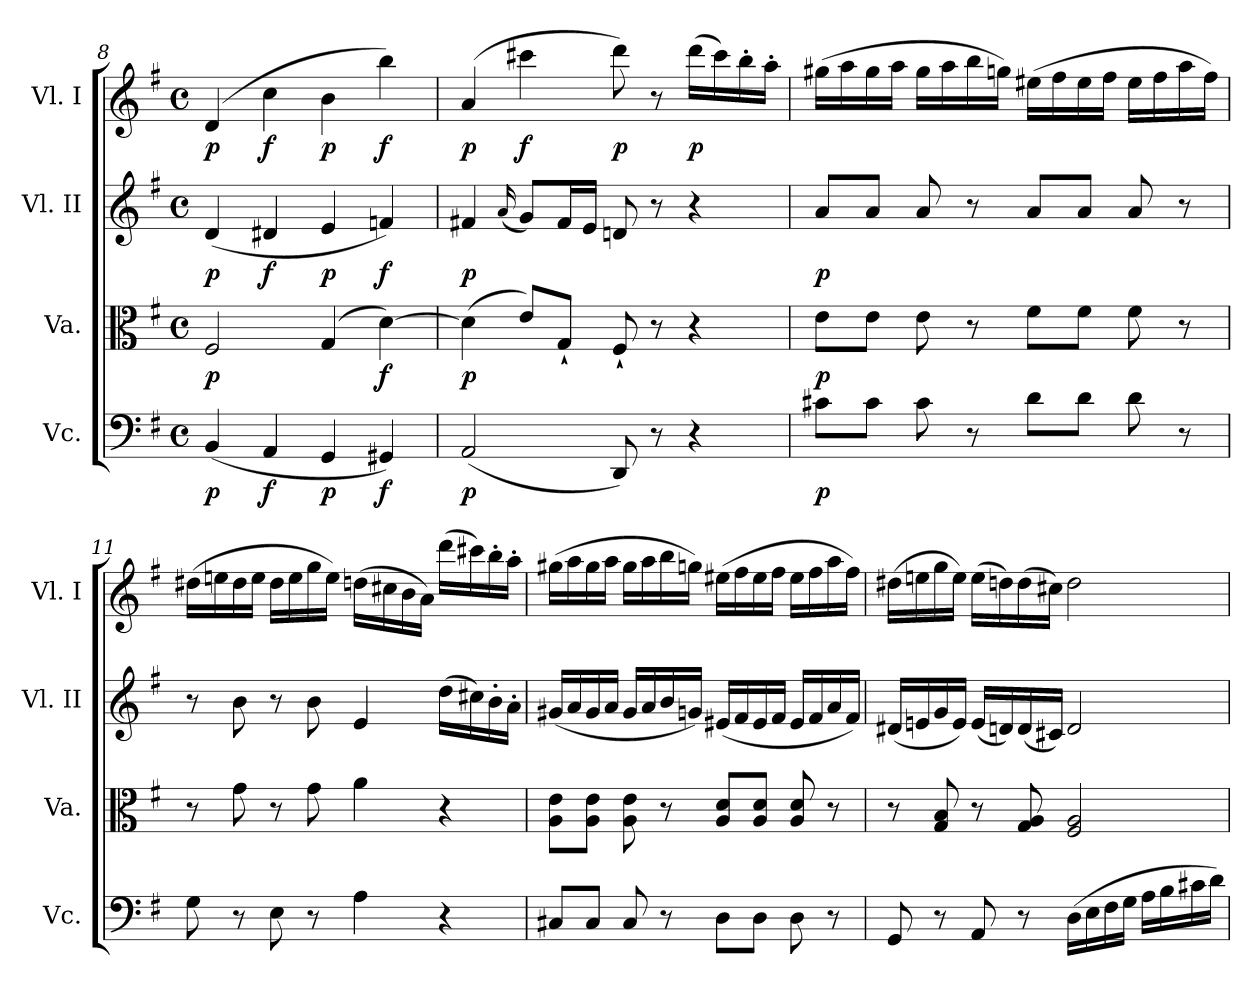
**kern	**dynam	**kern	**dynam	**kern	**dynam	**kern	**dynam
*part4	*part4	*part3	*part3	*part2	*part2	*part1	*part1
*staff4	*staff4	*staff3	*staff3	*staff2	*staff2	*staff1	*staff1
*I"Vc.	*	*I"Va.	*	*I"Vl. II	*	*I"Vl. I	*
*I'Vc.	*	*I'Va.	*	*I'Vl. II	*	*I'Vl. I	*
*clefF4	*	*clefC3	*	*clefG2	*	*clefG2	*
*k[f#]	*	*k[f#]	*	*k[f#]	*	*k[f#]	*
*G:	*	*G:	*	*G:	*	*G:	*
*M4/4	*	*M4/4	*	*M4/4	*	*M4/4	*
*met(c)	*	*met(c)	*	*met(c)	*	*met(c)	*
=8	=8	=8	=8	=8	=8	=8	=8
!	!LO:DY:b	!	!LO:DY:b	!	!LO:DY:b	!	!LO:DY:b
(<4BB/	p	2F#/	p	(<4d/	p	(>4d/	p
!	!LO:DY:b	!	!	!	!LO:DY:b	!	!LO:DY:b
4AA/	f	.	.	4d#X/	f	4cc\	f
!	!LO:DY:b	!	!	!	!LO:DY:b	!	!LO:DY:b
4GG/	p	(>4G/	.	4e/	p	4b\	p
!	!LO:DY:b	!	!LO:DY:b	!	!LO:DY:b	!	!LO:DY:b
4GG#X/)	f	[4d\)	f	4fn/)	f	4bb\)	f
!!LO:LB:g=z
=9	=9	=9	=9	=9	=9	=9	=9
!	!LO:DY:b	!	!LO:DY:b	!	!LO:DY:b	!	!LO:DY:b
(<2AA/	p	(>4d\]	p	4f#X/	p	(>4a/	p
.	.	.	.	(<16qqa/	.	.	.
!	!	!	!	!	!	!	!LO:DY:b
.	.	8e/L)	.	8g/L)	.	4ccc#X\	f
.	.	8G`/J	.	16f#/L	.	.	.
.	.	.	.	16e/JJ	.	.	.
!	!	!	!	!	!	!	!LO:DY:b
8DD/)	.	8F#`/	.	8dn/	.	8ddd\)	p
8r	.	8r	.	8r	.	8r	.
!	!	!	!	!	!	!	!LO:DY:b
4r	.	4r	.	4r	.	(>16ddd\LL	p
.	.	.	.	.	.	16ccc#\)	.
.	.	.	.	.	.	16bb'\	.
.	.	.	.	.	.	16aa'\JJ	.
=10	=10	=10	=10	=10	=10	=10	=10
!	!LO:DY:b	!	!LO:DY:b	!	!LO:DY:b	!	!
8c#X\L	p	8e\L	p	8a/L	p	(>16gg#X\LL	.
.	.	.	.	.	.	16aa\	.
8c#\J	.	8e\J	.	8a/J	.	16gg#\	.
.	.	.	.	.	.	16aa\JJ	.
8c#\	.	8e\	.	8a/	.	16gg#\LL	.
.	.	.	.	.	.	16aa\	.
8r	.	8r	.	8r	.	16bb\	.
.	.	.	.	.	.	16ggn\JJ)	.
8d\L	.	8f#\L	.	8a/L	.	(>16ee#X\LL	.
.	.	.	.	.	.	16ff#\	.
8d\J	.	8f#\J	.	8a/J	.	16ee#\	.
.	.	.	.	.	.	16ff#\JJ	.
8d\	.	8f#\	.	8a/	.	16ee#\LL	.
.	.	.	.	.	.	16ff#\	.
8r	.	8r	.	8r	.	16aa\	.
.	.	.	.	.	.	16ff#\JJ)	.
=11	=11	=11	=11	=11	=11	=11	=11
8G\	.	8r	.	8r	.	(>16dd#X\LL	.
.	.	.	.	.	.	16een\	.
8r	.	8g\	.	8b\	.	16dd#\	.
.	.	.	.	.	.	16ee\JJ	.
8E\	.	8r	.	8r	.	16dd#\LL	.
.	.	.	.	.	.	16ee\	.
8r	.	8g\	.	8b\	.	16gg\	.
.	.	.	.	.	.	16ee\JJ)	.
4A\	.	4a\	.	4e/	.	(>16ddn\LL	.
.	.	.	.	.	.	16cc#X\	.
.	.	.	.	.	.	16b\	.
.	.	.	.	.	.	16a\JJ)	.
4r	.	4r	.	(>16dd\LL	.	(>16ddd\LL	.
.	.	.	.	16cc#X\)	.	16ccc#X\)	.
.	.	.	.	16b'\	.	16bb'\	.
.	.	.	.	16a'\JJ	.	16aa'\JJ	.
=12	=12	=12	=12	=12	=12	=12	=12
8C#X/L	.	8A\ 8e\L	.	(<16g#X/LL	.	(>16gg#X\LL	.
.	.	.	.	16a/	.	16aa\	.
8C#/J	.	8A\ 8e\J	.	16g#/	.	16gg#\	.
.	.	.	.	16a/JJ	.	16aa\JJ	.
8C#/	.	8A\ 8e\	.	16g#/LL	.	16gg#\LL	.
.	.	.	.	16a/	.	16aa\	.
8r	.	8r	.	16b/	.	16bb\	.
.	.	.	.	16gn/JJ)	.	16ggn\JJ)	.
8D\L	.	8A/ 8d/L	.	(<16e#X/LL	.	(>16ee#X\LL	.
.	.	.	.	16f#/	.	16ff#\	.
8D\J	.	8A/ 8d/J	.	16e#/	.	16ee#\	.
.	.	.	.	16f#/JJ	.	16ff#\JJ	.
8D\	.	8A/ 8d/	.	16e#/LL	.	16ee#\LL	.
.	.	.	.	16f#/	.	16ff#\	.
8r	.	8r	.	16a/	.	16aa\	.
.	.	.	.	16f#/JJ)	.	16ff#\JJ)	.
=13	=13	=13	=13	=13	=13	=13	=13
8GG/	.	8r	.	(<16d#X/LL	.	(>16dd#X\LL	.
.	.	.	.	16en/	.	16een\	.
8r	.	8G/ 8B/	.	16g/	.	16gg\	.
.	.	.	.	16e/JJ)	.	16ee\JJ)	.
8AA/	.	8r	.	(<16e/LL	.	(>16ee\LL	.
.	.	.	.	16dn/)	.	16ddn\)	.
8r	.	8G/ 8A/	.	(<16d/	.	(>16dd\	.
.	.	.	.	16c#X/JJ)	.	16cc#X\JJ)	.
(>16D\LL	.	2F#/ 2A/	.	2d/	.	2dd\	.
16E\	.	.	.	.	.	.	.
16F#\	.	.	.	.	.	.	.
16G\JJ	.	.	.	.	.	.	.
16A\LL	.	.	.	.	.	.	.
16B\	.	.	.	.	.	.	.
16c#X\	.	.	.	.	.	.	.
16d\JJ)	.	.	.	.	.	.	.
=	=	=	=	=	=	=	=
*-	*-	*-	*-	*-	*-	*-	*-
